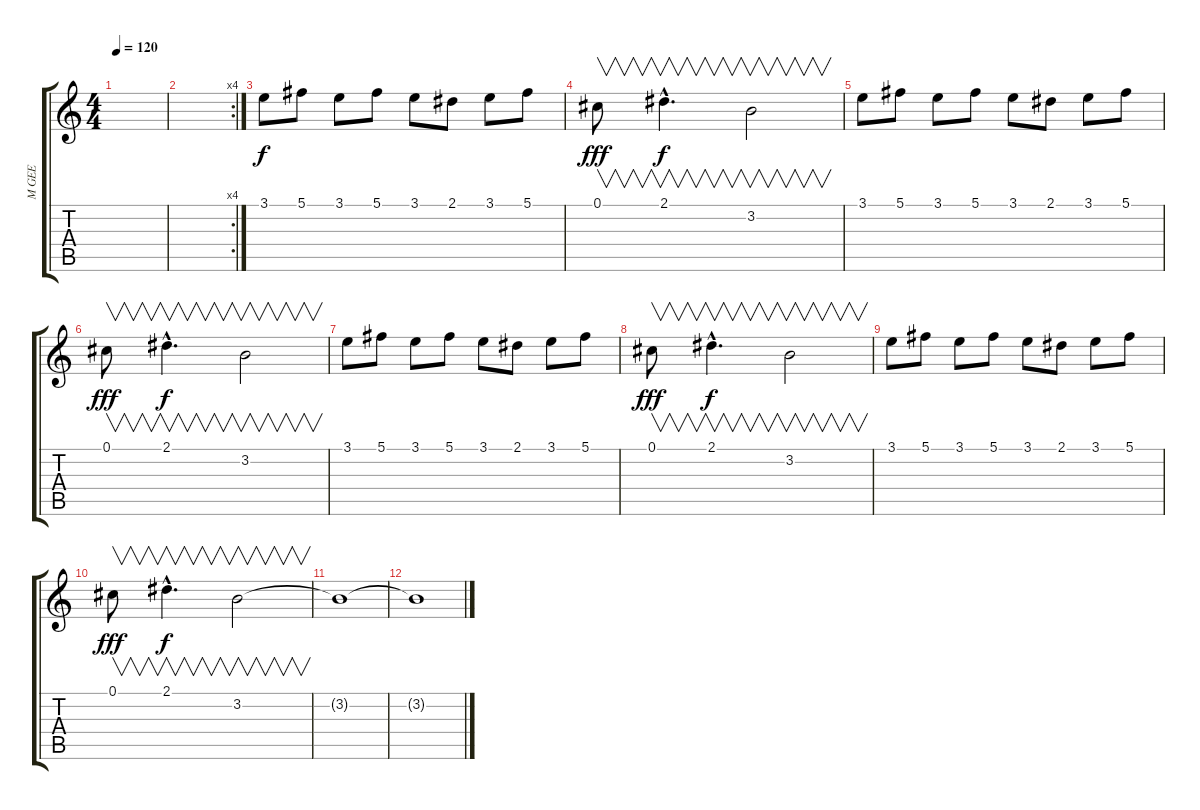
\track ("M GEE" "M GEE") {instrument acousticguitarnylon}
\staff {score tabs}
\tuning (Db4 Ab3 E3 B2 Gb2 B1) {hide}
\ts (4 4)
\tempo 120
\clef g2
\ks c
|
\rc 4
|
3.1.8 5.1.8 3.1.8 5.1.8 3.1.8 2.1.8 3.1.8 5.1.8 |
0.1.8{v dy fff} 2.1{hac}.4{v d dy f} 3.2.2{v} |
3.1.8 5.1.8 3.1.8 5.1.8 3.1.8 2.1.8 3.1.8 5.1.8 |
0.1.8{v dy fff} 2.1{hac}.4{v d dy f} 3.2.2{v} |
3.1.8 5.1.8 3.1.8 5.1.8 3.1.8 2.1.8 3.1.8 5.1.8 |
0.1.8{v dy fff} 2.1{hac}.4{v d dy f} 3.2.2{v} |
3.1.8 5.1.8 3.1.8 5.1.8 3.1.8 2.1.8 3.1.8 5.1.8 |
0.1.8{v dy fff} 2.1{hac}.4{v d dy f} 3.2.2{v} |
3.2{t}.1 |
3.2{t}.1
